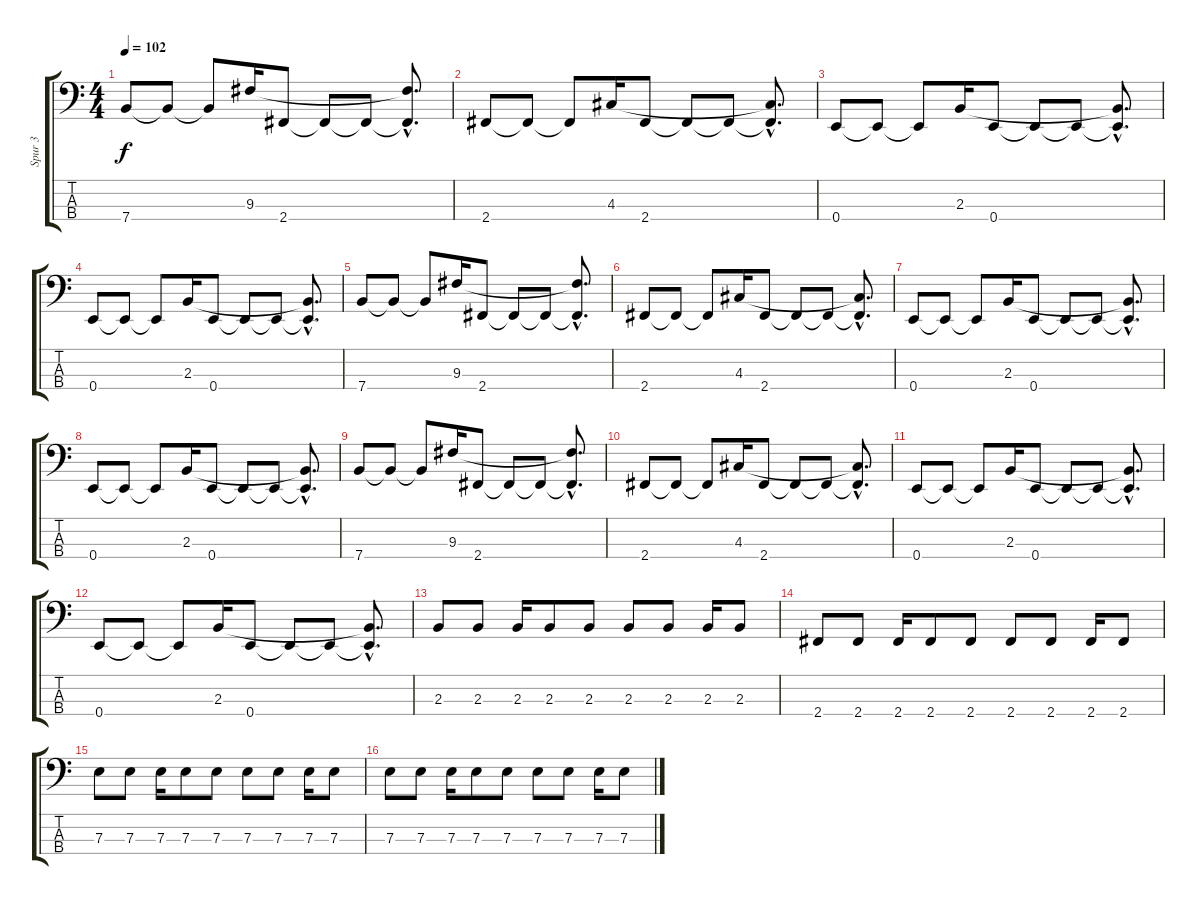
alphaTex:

\track ("Spur 3" "Spur 3") {instrument electricbassfinger}
\staff {score tabs}
\tuning (G2 D2 A1 E1) {hide}
\ts (4 4)
\tempo 102
\clef f4
\ks c
7.4.8{dy f} 7.4{t}.8 7.4{t}.8 9.3.16 2.4.8 2.4{t}.8 2.4{t}.8 (9.3{hac t} 2.4{hac t}).8{d} |
2.4.8 2.4{t}.8 2.4{t}.8 4.3.16 2.4.8 2.4{t}.8 2.4{t}.8 (4.3{hac t} 2.4{hac t}).8{d} |
0.4.8 0.4{t}.8 0.4{t}.8 2.3.16 0.4.8 0.4{t}.8 0.4{t}.8 (2.3{hac t} 0.4{hac t}).8{d} |
0.4.8 0.4{t}.8 0.4{t}.8 2.3.16 0.4.8 0.4{t}.8 0.4{t}.8 (2.3{hac t} 0.4{hac t}).8{d} |
7.4.8 7.4{t}.8 7.4{t}.8 9.3.16 2.4.8 2.4{t}.8 2.4{t}.8 (9.3{hac t} 2.4{hac t}).8{d} |
2.4.8 2.4{t}.8 2.4{t}.8 4.3.16 2.4.8 2.4{t}.8 2.4{t}.8 (4.3{hac t} 2.4{hac t}).8{d} |
0.4.8 0.4{t}.8 0.4{t}.8 2.3.16 0.4.8 0.4{t}.8 0.4{t}.8 (2.3{hac t} 0.4{hac t}).8{d} |
0.4.8 0.4{t}.8 0.4{t}.8 2.3.16 0.4.8 0.4{t}.8 0.4{t}.8 (2.3{hac t} 0.4{hac t}).8{d} |
7.4.8 7.4{t}.8 7.4{t}.8 9.3.16 2.4.8 2.4{t}.8 2.4{t}.8 (9.3{hac t} 2.4{hac t}).8{d} |
2.4.8 2.4{t}.8 2.4{t}.8 4.3.16 2.4.8 2.4{t}.8 2.4{t}.8 (4.3{hac t} 2.4{hac t}).8{d} |
0.4.8 0.4{t}.8 0.4{t}.8 2.3.16 0.4.8 0.4{t}.8 0.4{t}.8 (2.3{hac t} 0.4{hac t}).8{d} |
0.4.8 0.4{t}.8 0.4{t}.8 2.3.16 0.4.8 0.4{t}.8 0.4{t}.8 (2.3{hac t} 0.4{hac t}).8{d} |
2.3.8 2.3.8 2.3.16 2.3.8 2.3.8 2.3.8 2.3.8 2.3.16 2.3.8 |
2.4.8 2.4.8 2.4.16 2.4.8 2.4.8 2.4.8 2.4.8 2.4.16 2.4.8 |
7.3.8 7.3.8 7.3.16 7.3.8 7.3.8 7.3.8 7.3.8 7.3.16 7.3.8 |
7.3.8 7.3.8 7.3.16 7.3.8 7.3.8 7.3.8 7.3.8 7.3.16 7.3.8
